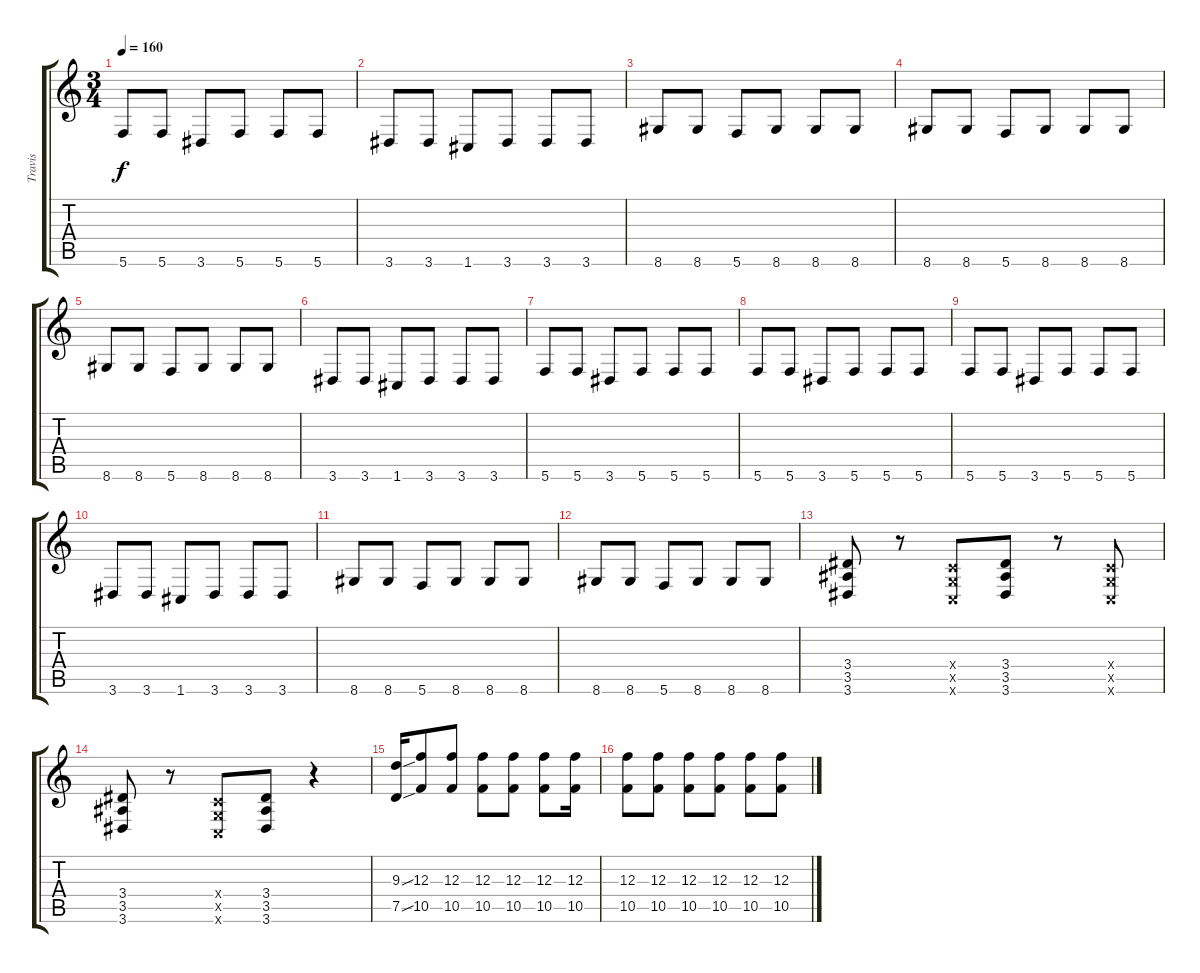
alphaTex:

\track ("Travis" "Travis") {instrument overdrivenguitar}
\staff {score tabs}
\tuning (D4 A3 F3 C3 G2 C2) {hide}
\ts (3 4)
\tempo 160
\clef g2
\ks c
5.6.8{dy f} 5.6.8 3.6.8 5.6.8 5.6.8 5.6.8 |
3.6.8 3.6.8 1.6.8 3.6.8 3.6.8 3.6.8 |
8.6.8 8.6.8 5.6.8 8.6.8 8.6.8 8.6.8 |
8.6.8 8.6.8 5.6.8 8.6.8 8.6.8 8.6.8 |
8.6.8 8.6.8 5.6.8 8.6.8 8.6.8 8.6.8 |
3.6.8 3.6.8 1.6.8 3.6.8 3.6.8 3.6.8 |
5.6.8 5.6.8 3.6.8 5.6.8 5.6.8 5.6.8 |
5.6.8 5.6.8 3.6.8 5.6.8 5.6.8 5.6.8 |
5.6.8 5.6.8 3.6.8 5.6.8 5.6.8 5.6.8 |
3.6.8 3.6.8 1.6.8 3.6.8 3.6.8 3.6.8 |
8.6.8 8.6.8 5.6.8 8.6.8 8.6.8 8.6.8 |
8.6.8 8.6.8 5.6.8 8.6.8 8.6.8 8.6.8 |
(3.4 3.5 3.6).8 r.8 (0.4{x} 0.5{x} 0.6{x}).8 (3.4 3.5 3.6).8 r.8 (0.4{x} 0.5{x} 0.6{x}).8 |
(3.4 3.5 3.6).8 r.8 (0.4{x} 0.5{x} 0.6{x}).8 (3.4 3.5 3.6).8 r.4 |
(9.3{sou} 7.5{sou}).16 (12.3 10.5).8 (12.3 10.5).8 (12.3 10.5).8 (12.3 10.5).8 (12.3 10.5).8 (12.3 10.5).16 |
(12.3 10.5).8 (12.3 10.5).8 (12.3 10.5).8 (12.3 10.5).8 (12.3 10.5).8 (12.3 10.5).8
